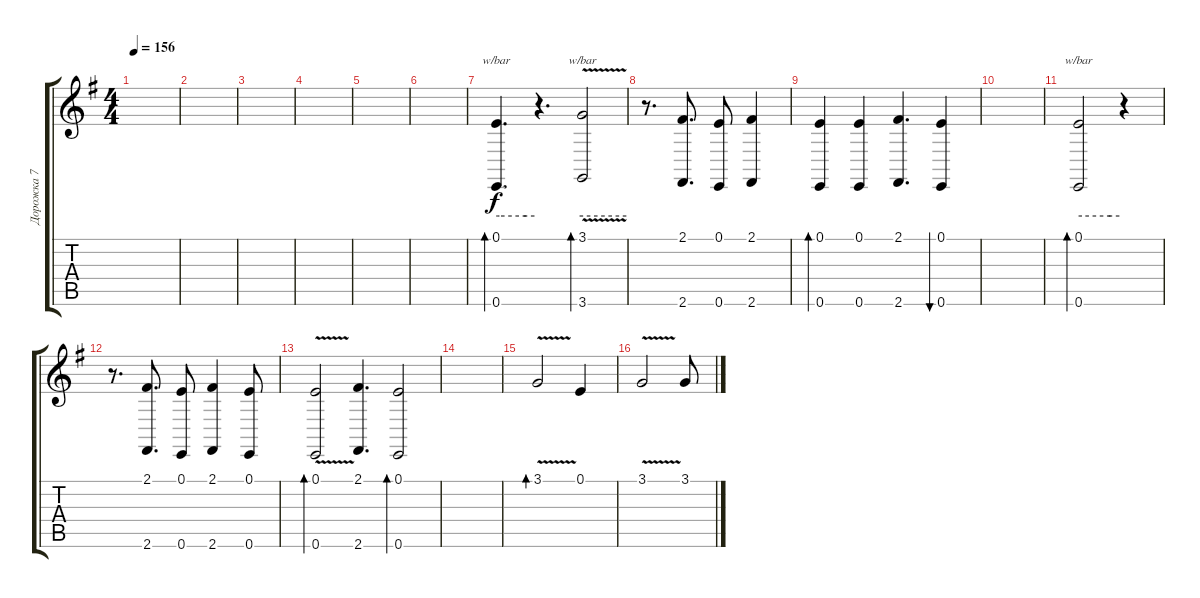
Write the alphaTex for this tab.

\track ("Дорожка 7" "Дорожка 7") {instrument harmonica}
\staff {score tabs}
\tuning (E4 B3 G3 D3 A2 E2) {hide}
\ts (4 4)
\tempo 156
\clef g2
\ks g
|
|
|
|
|
|
(0.1 0.6).4{d tbe (custom default 0 0 2 0 5 0 47 0 60 0) bd 480} r.4{d} (3.1 3.6{v}).2{tbe (hold default 0 0 60 0) bd 480} |
r.8{d} (2.1 2.6).8{d} (0.1 0.6).8 (2.1 2.6).4 |
(0.1 0.6).4{bd 480} (0.1 0.6).4 (2.1 2.6).4{d} (0.1 0.6).4{bu 480} |
|
(0.1 0.6).2{tbe (custom default 0 0 2 0 5 0 47 0 60 0) bd 480} r.4 |
r.8{d} (2.1 2.6).8{d} (0.1 0.6).8 (2.1 2.6).4 (0.1 0.6).8 |
(0.1 0.6{v}).2{bd 480} (2.1 2.6).4{d} (0.1 0.6).2{bd 480} |
|
3.1{v}.2{bd 480} 0.1.4 |
3.1{v}.2 3.1.8
